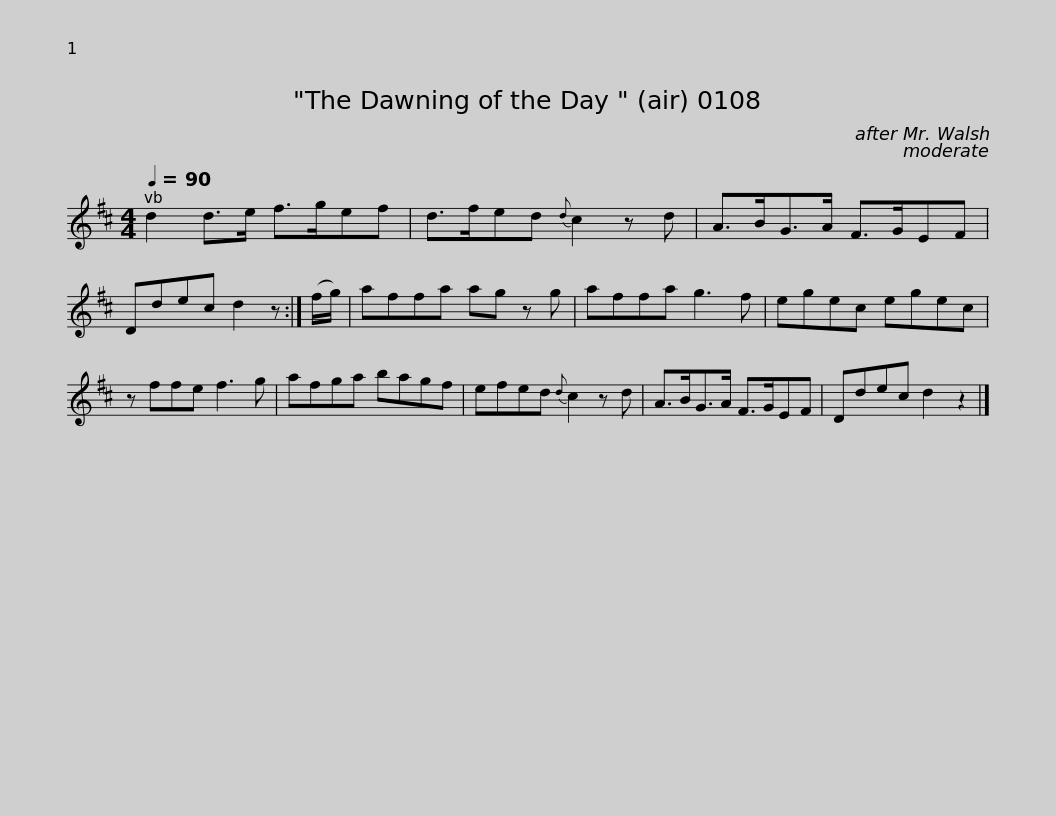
X:1
L:1/8
Q:1/4=90
M:4/4
I:linebreak $
K:D
V:1 treble
V:1
 d2 d>e f>gef | d>fed{d} c2 z d | A>BG>A F>GEF | Ddec d2 z :| (f/g/) | %5
 affa ag z g |$ affa g3 f | egec egec | z ffe f3 g | afga bagf | %10
 efed{d} c2 z d |$ A>BG>A F>GEF | Ddec d2 z2 |] %13
